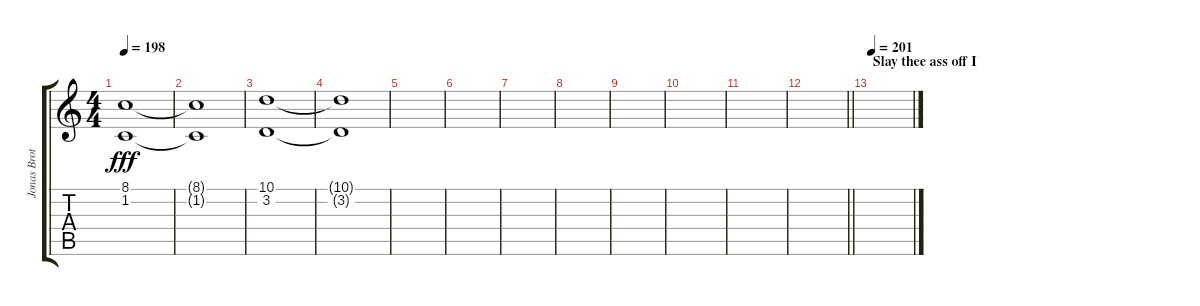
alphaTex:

\track ("Jonas Brothers" "Jonas Brot") {instrument choiraahs}
\staff {score tabs}
\tuning (E4 B3 G3 D3 A2 E2) {hide}
\ts (4 4)
\tempo 198
\clef g2
\ks c
(8.1 1.2).1{dy fff} |
(8.1{t} 1.2{t}).1 |
(10.1 3.2).1 |
(10.1{t} 3.2{t}).1 |
|
|
|
|
|
|
|
\barLineRight lightlight
|
\section ("" "Slay thee ass off I")
\tempo 201
